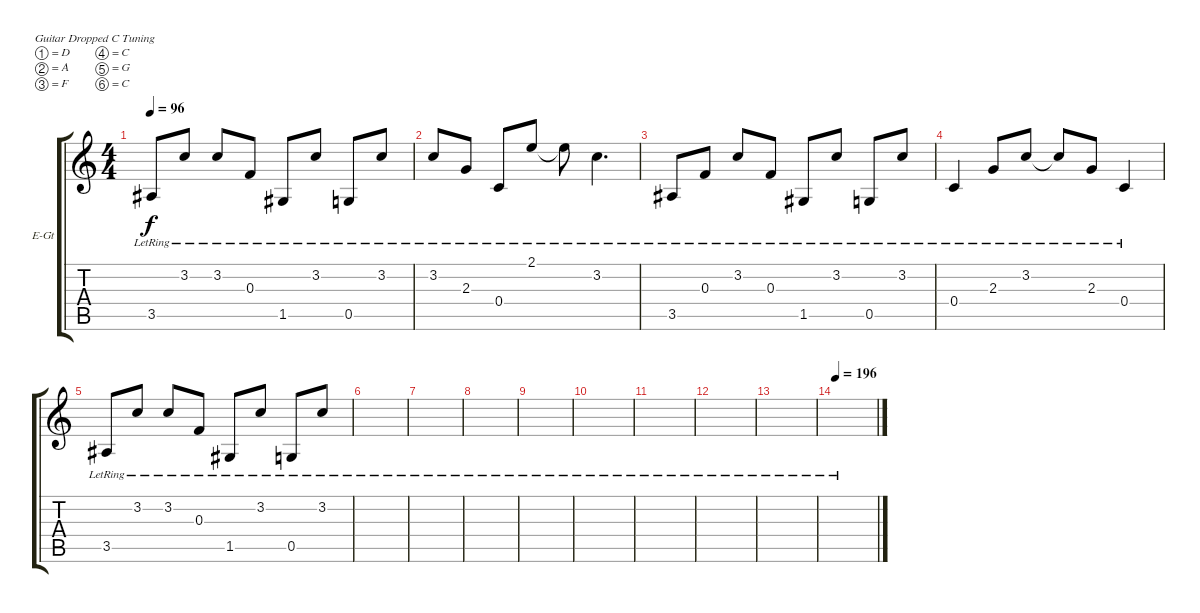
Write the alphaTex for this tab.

\defaultSystemsLayout 4
\bracketExtendMode groupsimilarinstruments
\firstSystemTrackNameOrientation horizontal
\otherSystemsTrackNameOrientation horizontal
\track ("Kirk Hammett (Clean)" "E-Gt") {instrument electricguitarclean}
\staff {score tabs}
\tuning (D4 A3 F3 C3 G2 C2)
\ts (4 4)
\tempo 96
\clef g2
\ks c
3.5{lr}.8{dy f} 3.2{lr}.8 3.2{lr}.8 0.3{lr}.8 1.5{lr}.8 3.2{lr}.8 0.5{lr}.8 3.2{lr}.8 |
3.2{lr}.8 2.3{lr}.8 0.4{lr}.8 2.1{lr}.8 2.1{lr t}.8 3.2{lr}.4{d} |
3.5{lr}.8 0.3{lr}.8 3.2{lr}.8 0.3{lr}.8 1.5{lr}.8 3.2{lr}.8 0.5{lr}.8 3.2{lr}.8 |
0.4{lr}.4 2.3{lr}.8 3.2{lr}.8 3.2{lr t}.8 2.3{lr}.8 0.4{lr}.4 |
3.5{lr}.8 3.2{lr}.8 3.2{lr}.8 0.3{lr}.8 1.5{lr}.8 3.2{lr}.8 0.5{lr}.8 3.2{lr}.8 |
|
|
|
|
|
|
|
|
\tempo 196
